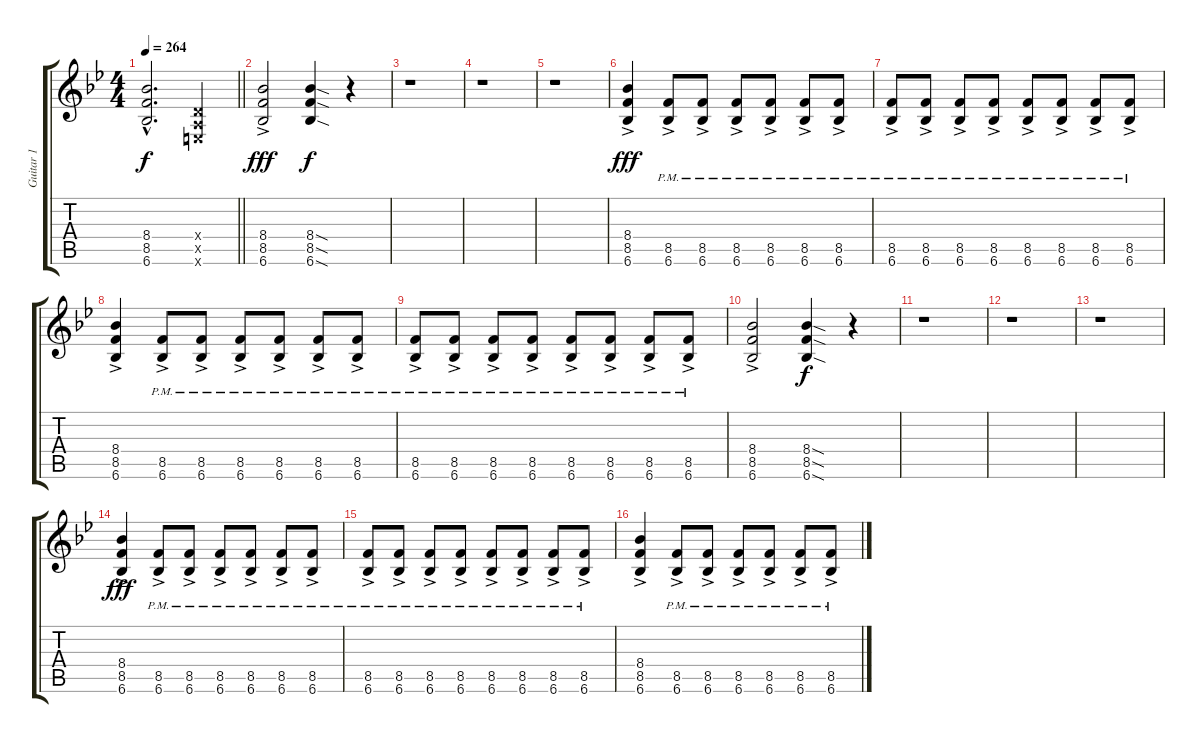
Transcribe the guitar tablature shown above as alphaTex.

\track ("Guitar 1" "Guitar 1") {instrument overdrivenguitar}
\staff {score tabs}
\tuning (E4 B3 G3 D3 A2 E2) {hide}
\ts (4 4)
\tempo 264
\clef g2
\barLineRight lightlight
\ks gminor
(8.4{hac t} 8.5{hac t} 6.6{hac t}).2{d dy f} (0.4{x} 0.5{x} 0.6{x}).4 |
(8.4{ac} 8.5{ac} 6.6{ac}).2{dy fff} (8.4{sod} 8.5{sod} 6.6{sod}).4{dy f} r.4 |
r.1 |
r.1 |
r.1 |
(8.4{ac} 8.5{ac} 6.6{ac}).4{dy fff} (8.5{pm} 6.6{ac pm}).8 (8.5{pm} 6.6{ac pm}).8 (8.5{pm} 6.6{ac pm}).8 (8.5{pm} 6.6{ac pm}).8 (8.5{pm} 6.6{ac pm}).8 (8.5{pm} 6.6{ac pm}).8 |
(8.5{pm} 6.6{ac pm}).8 (8.5{pm} 6.6{ac pm}).8 (8.5{pm} 6.6{ac pm}).8 (8.5{pm} 6.6{ac pm}).8 (8.5{pm} 6.6{ac pm}).8 (8.5{pm} 6.6{ac pm}).8 (8.5{pm} 6.6{ac pm}).8 (8.5{pm} 6.6{ac pm}).8 |
(8.4{ac} 8.5 6.6{ac}).4 (8.5{pm} 6.6{ac pm}).8 (8.5{pm} 6.6{ac pm}).8 (8.5{pm} 6.6{ac pm}).8 (8.5{pm} 6.6{ac pm}).8 (8.5{pm} 6.6{ac pm}).8 (8.5{pm} 6.6{ac pm}).8 |
(8.5{pm} 6.6{ac pm}).8 (8.5{pm} 6.6{ac pm}).8 (8.5{pm} 6.6{ac pm}).8 (8.5{pm} 6.6{ac pm}).8 (8.5{pm} 6.6{ac pm}).8 (8.5{pm} 6.6{ac pm}).8 (8.5{pm} 6.6{ac pm}).8 (8.5{pm} 6.6{ac pm}).8 |
(8.4{ac} 8.5{ac} 6.6{ac}).2 (8.4{sod} 8.5{sod} 6.6{sod}).4{dy f} r.4 |
r.1 |
r.1 |
r.1 |
(8.4{ac} 8.5{ac} 6.6{ac}).4{dy fff} (8.5{pm} 6.6{ac pm}).8 (8.5{pm} 6.6{ac pm}).8 (8.5{pm} 6.6{ac pm}).8 (8.5{pm} 6.6{ac pm}).8 (8.5{pm} 6.6{ac pm}).8 (8.5{pm} 6.6{ac pm}).8 |
(8.5{pm} 6.6{ac pm}).8 (8.5{pm} 6.6{ac pm}).8 (8.5{pm} 6.6{ac pm}).8 (8.5{pm} 6.6{ac pm}).8 (8.5{pm} 6.6{ac pm}).8 (8.5{pm} 6.6{ac pm}).8 (8.5{pm} 6.6{ac pm}).8 (8.5{pm} 6.6{ac pm}).8 |
(8.4{ac} 8.5{ac} 6.6{ac}).4 (8.5{pm} 6.6{ac pm}).8 (8.5{pm} 6.6{ac pm}).8 (8.5{pm} 6.6{ac pm}).8 (8.5{pm} 6.6{ac pm}).8 (8.5{pm} 6.6{ac pm}).8 (8.5{pm} 6.6{ac pm}).8
